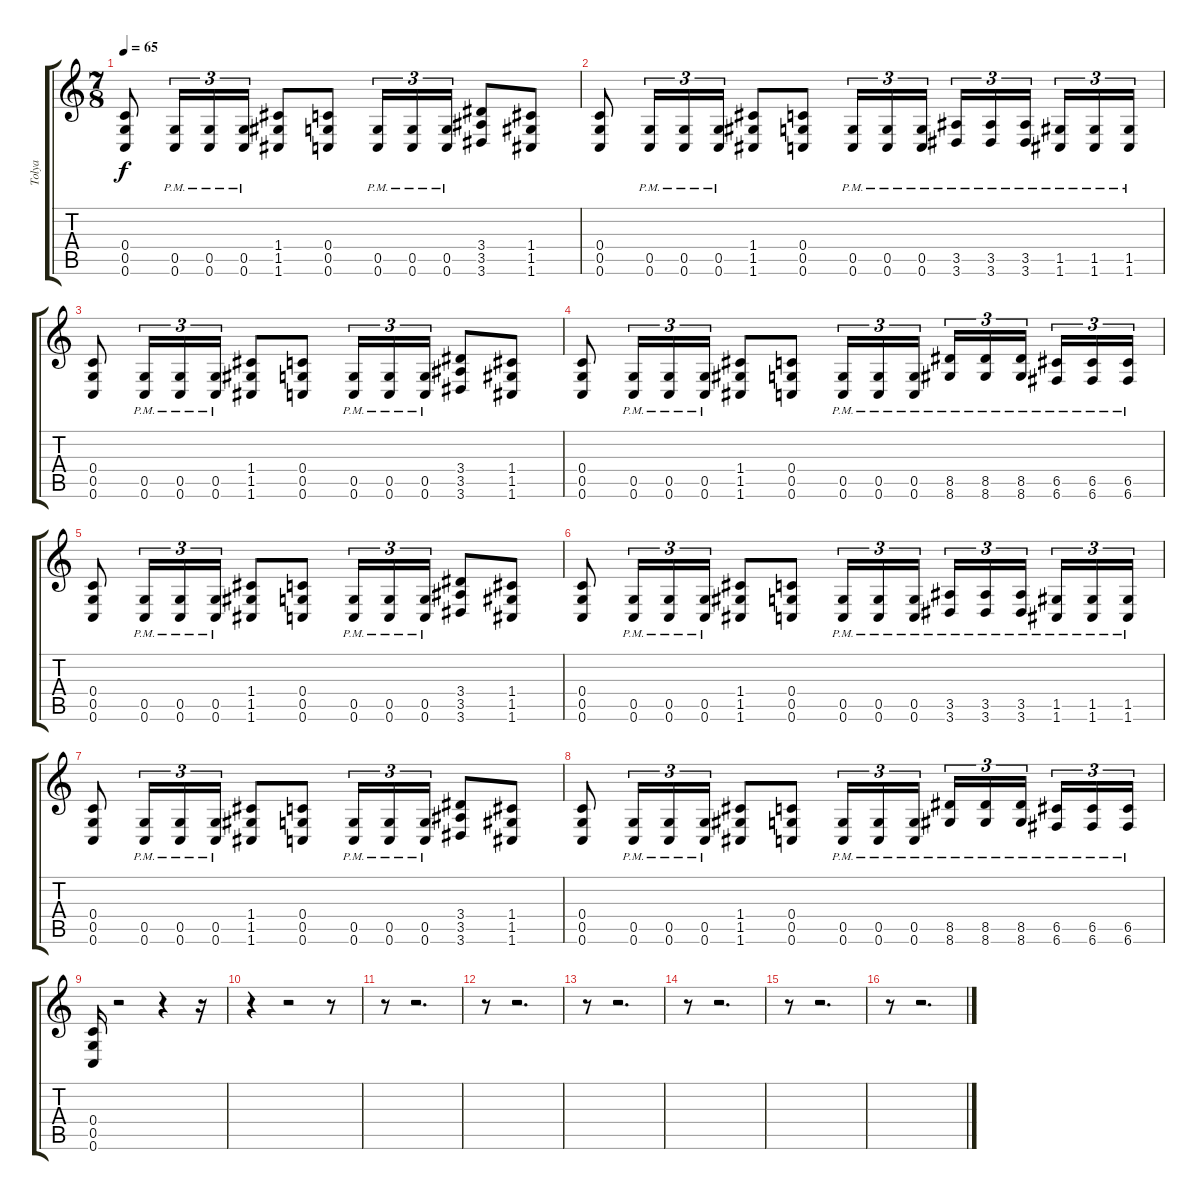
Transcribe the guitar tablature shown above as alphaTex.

\track ("Tolya" "Tolya") {instrument distortionguitar}
\staff {score tabs}
\tuning (D4 A3 F3 C3 G2 C2) {hide}
\ts (7 8)
\tempo 65
\clef g2
\ks c
(0.4 0.5 0.6).8{dy f} (0.5{pm} 0.6{pm}).16{tu (3 2)} (0.5{pm} 0.6{pm}).16{tu (3 2)} (0.5{pm} 0.6{pm}).16{tu (3 2)} (1.4 1.5 1.6).8 (0.4 0.5 0.6).8 (0.5{pm} 0.6{pm}).16{tu (3 2)} (0.5{pm} 0.6{pm}).16{tu (3 2)} (0.5{pm} 0.6{pm}).16{tu (3 2)} (3.4 3.5 3.6).8 (1.4 1.5 1.6).8 |
(0.4 0.5 0.6).8 (0.5{pm} 0.6{pm}).16{tu (3 2)} (0.5{pm} 0.6{pm}).16{tu (3 2)} (0.5{pm} 0.6{pm}).16{tu (3 2)} (1.4 1.5 1.6).8 (0.4 0.5 0.6).8 (0.5{pm} 0.6{pm}).16{tu (3 2)} (0.5{pm} 0.6{pm}).16{tu (3 2)} (0.5{pm} 0.6{pm}).16{tu (3 2)} (3.5{pm} 3.6{pm}).16{tu (3 2)} (3.5{pm} 3.6{pm}).16{tu (3 2)} (3.5{pm} 3.6{pm}).16{tu (3 2)} (1.5{pm} 1.6{pm}).16{tu (3 2)} (1.5{pm} 1.6{pm}).16{tu (3 2)} (1.5{pm} 1.6{pm}).16{tu (3 2)} |
(0.4 0.5 0.6).8 (0.5{pm} 0.6{pm}).16{tu (3 2)} (0.5{pm} 0.6{pm}).16{tu (3 2)} (0.5{pm} 0.6{pm}).16{tu (3 2)} (1.4 1.5 1.6).8 (0.4 0.5 0.6).8 (0.5{pm} 0.6{pm}).16{tu (3 2)} (0.5{pm} 0.6{pm}).16{tu (3 2)} (0.5{pm} 0.6{pm}).16{tu (3 2)} (3.4 3.5 3.6).8 (1.4 1.5 1.6).8 |
(0.4 0.5 0.6).8 (0.5{pm} 0.6{pm}).16{tu (3 2)} (0.5{pm} 0.6{pm}).16{tu (3 2)} (0.5{pm} 0.6{pm}).16{tu (3 2)} (1.4 1.5 1.6).8 (0.4 0.5 0.6).8 (0.5{pm} 0.6{pm}).16{tu (3 2)} (0.5{pm} 0.6{pm}).16{tu (3 2)} (0.5{pm} 0.6{pm}).16{tu (3 2)} (8.5{pm} 8.6{pm}).16{tu (3 2)} (8.5{pm} 8.6{pm}).16{tu (3 2)} (8.5{pm} 8.6{pm}).16{tu (3 2)} (6.5{pm} 6.6{pm}).16{tu (3 2)} (6.5{pm} 6.6{pm}).16{tu (3 2)} (6.5{pm} 6.6{pm}).16{tu (3 2)} |
(0.4 0.5 0.6).8 (0.5{pm} 0.6{pm}).16{tu (3 2)} (0.5{pm} 0.6{pm}).16{tu (3 2)} (0.5{pm} 0.6{pm}).16{tu (3 2)} (1.4 1.5 1.6).8 (0.4 0.5 0.6).8 (0.5{pm} 0.6{pm}).16{tu (3 2)} (0.5{pm} 0.6{pm}).16{tu (3 2)} (0.5{pm} 0.6{pm}).16{tu (3 2)} (3.4 3.5 3.6).8 (1.4 1.5 1.6).8 |
(0.4 0.5 0.6).8 (0.5{pm} 0.6{pm}).16{tu (3 2)} (0.5{pm} 0.6{pm}).16{tu (3 2)} (0.5{pm} 0.6{pm}).16{tu (3 2)} (1.4 1.5 1.6).8 (0.4 0.5 0.6).8 (0.5{pm} 0.6{pm}).16{tu (3 2)} (0.5{pm} 0.6{pm}).16{tu (3 2)} (0.5{pm} 0.6{pm}).16{tu (3 2)} (3.5{pm} 3.6{pm}).16{tu (3 2)} (3.5{pm} 3.6{pm}).16{tu (3 2)} (3.5{pm} 3.6{pm}).16{tu (3 2)} (1.5{pm} 1.6{pm}).16{tu (3 2)} (1.5{pm} 1.6{pm}).16{tu (3 2)} (1.5{pm} 1.6{pm}).16{tu (3 2)} |
(0.4 0.5 0.6).8 (0.5{pm} 0.6{pm}).16{tu (3 2)} (0.5{pm} 0.6{pm}).16{tu (3 2)} (0.5{pm} 0.6{pm}).16{tu (3 2)} (1.4 1.5 1.6).8 (0.4 0.5 0.6).8 (0.5{pm} 0.6{pm}).16{tu (3 2)} (0.5{pm} 0.6{pm}).16{tu (3 2)} (0.5{pm} 0.6{pm}).16{tu (3 2)} (3.4 3.5 3.6).8 (1.4 1.5 1.6).8 |
(0.4 0.5 0.6).8 (0.5{pm} 0.6{pm}).16{tu (3 2)} (0.5{pm} 0.6{pm}).16{tu (3 2)} (0.5{pm} 0.6{pm}).16{tu (3 2)} (1.4 1.5 1.6).8 (0.4 0.5 0.6).8 (0.5{pm} 0.6{pm}).16{tu (3 2)} (0.5{pm} 0.6{pm}).16{tu (3 2)} (0.5{pm} 0.6{pm}).16{tu (3 2)} (8.5{pm} 8.6{pm}).16{tu (3 2)} (8.5{pm} 8.6{pm}).16{tu (3 2)} (8.5{pm} 8.6{pm}).16{tu (3 2)} (6.5{pm} 6.6{pm}).16{tu (3 2)} (6.5{pm} 6.6{pm}).16{tu (3 2)} (6.5{pm} 6.6{pm}).16{tu (3 2)} |
(0.4 0.5 0.6).16 r.2 r.4 r.16 |
r.4 r.2 r.8 |
r.8 r.2{d} |
r.8 r.2{d} |
r.8 r.2{d} |
r.8 r.2{d} |
r.8 r.2{d} |
r.8 r.2{d}
